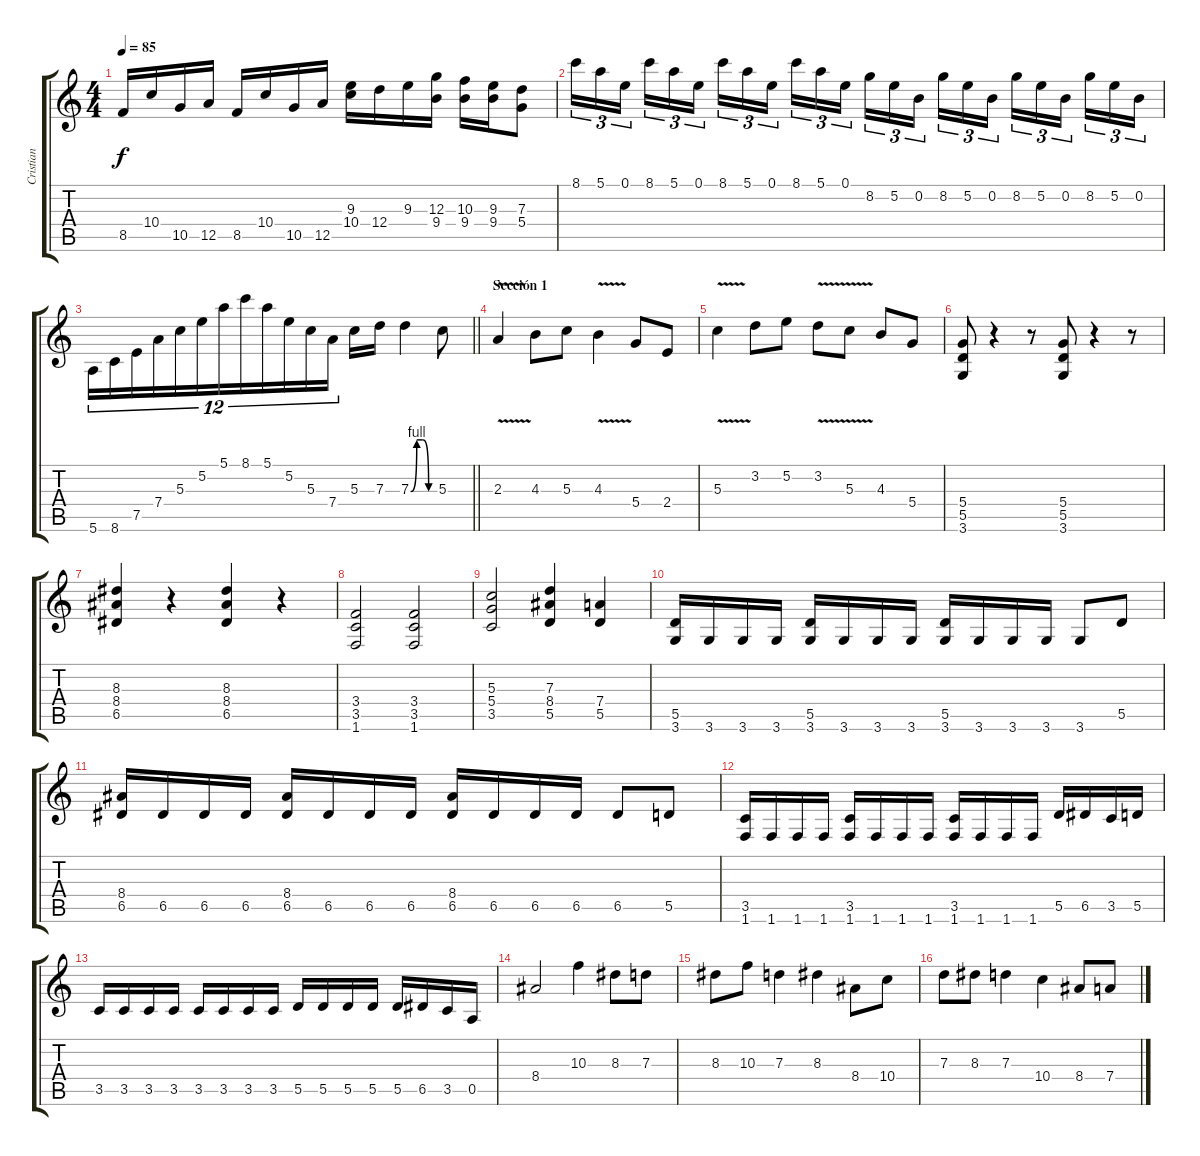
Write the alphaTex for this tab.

\track ("Cristian" "Cristian") {instrument distortionguitar}
\staff {score tabs}
\tuning (E4 B3 G3 D3 A2 E2) {hide}
\ts (4 4)
\tempo 85
\clef g2
\ks c
8.5.16{dy f} 10.4.16 10.5.16 12.5.16 8.5.16 10.4.16 10.5.16 12.5.16 (9.3 10.4).16 12.4.16 9.3.16 (12.3 9.4).16 (10.3 9.4).16 (9.3 9.4).16 (7.3 5.4).8 |
8.1.16{tu (3 2)} 5.1.16{tu (3 2)} 0.1.16{tu (3 2)} 8.1.16{tu (3 2)} 5.1.16{tu (3 2)} 0.1.16{tu (3 2)} 8.1.16{tu (3 2)} 5.1.16{tu (3 2)} 0.1.16{tu (3 2)} 8.1.16{tu (3 2)} 5.1.16{tu (3 2)} 0.1.16{tu (3 2)} 8.2.16{tu (3 2)} 5.2.16{tu (3 2)} 0.2.16{tu (3 2)} 8.2.16{tu (3 2)} 5.2.16{tu (3 2)} 0.2.16{tu (3 2)} 8.2.16{tu (3 2)} 5.2.16{tu (3 2)} 0.2.16{tu (3 2)} 8.2.16{tu (3 2)} 5.2.16{tu (3 2)} 0.2.16{tu (3 2)} |
\barLineRight lightlight
5.6.16{tu (12 8)} 8.6.16{tu (12 8)} 7.5.16{tu (12 8)} 7.4.16{tu (12 8)} 5.3.16{tu (12 8)} 5.2.16{tu (12 8)} 5.1.16{tu (12 8)} 8.1.16{tu (12 8)} 5.1.16{tu (12 8)} 5.2.16{tu (12 8)} 5.3.16{tu (12 8)} 7.4.16{tu (12 8)} 5.3.16 7.3.16 7.3{be (custom 0 0 15 4 30 4 45 0 60 0)}.4 5.3.8 |
\section ("" "Sección 1")
2.3{v}.4 4.3.8 5.3.8 4.3{v}.4 5.4.8 2.4.8 |
5.3{v}.4 3.2.8 5.2.8 3.2{v}.8 5.3{v}.8 4.3.8 5.4.8 |
(5.4 5.5 3.6).8{volume 14} r.4 r.8 (5.4 5.5 3.6).8 r.4 r.8 |
(8.3 8.4 6.5).4 r.4 (8.3 8.4 6.5).4 r.4 |
(3.4 3.5 1.6).2 (3.4 3.5 1.6).2 |
(5.3 5.4 3.5).2 (7.3 8.4 5.5).4 (7.4 5.5).4 |
(5.5 3.6).16 3.6.16 3.6.16 3.6.16 (5.5 3.6).16 3.6.16 3.6.16 3.6.16 (5.5 3.6).16 3.6.16 3.6.16 3.6.16 3.6.8 5.5.8 |
(8.4 6.5).16 6.5.16 6.5.16 6.5.16 (8.4 6.5).16 6.5.16 6.5.16 6.5.16 (8.4 6.5).16 6.5.16 6.5.16 6.5.16 6.5.8 5.5.8 |
(3.5 1.6).16 1.6.16 1.6.16 1.6.16 (3.5 1.6).16 1.6.16 1.6.16 1.6.16 (3.5 1.6).16 1.6.16 1.6.16 1.6.16 5.5.16 6.5.16 3.5.16 5.5.16 |
3.5.16 3.5.16 3.5.16 3.5.16 3.5.16 3.5.16 3.5.16 3.5.16 5.5.16 5.5.16 5.5.16 5.5.16 5.5.16 6.5.16 3.5.16 0.5.16 |
8.4.2 10.3.4 8.3.8 7.3.8 |
8.3.8 10.3.8 7.3.4 8.3.4 8.4.8 10.4.8 |
7.3.8 8.3.8 7.3.4 10.4.4 8.4.8 7.4.8
